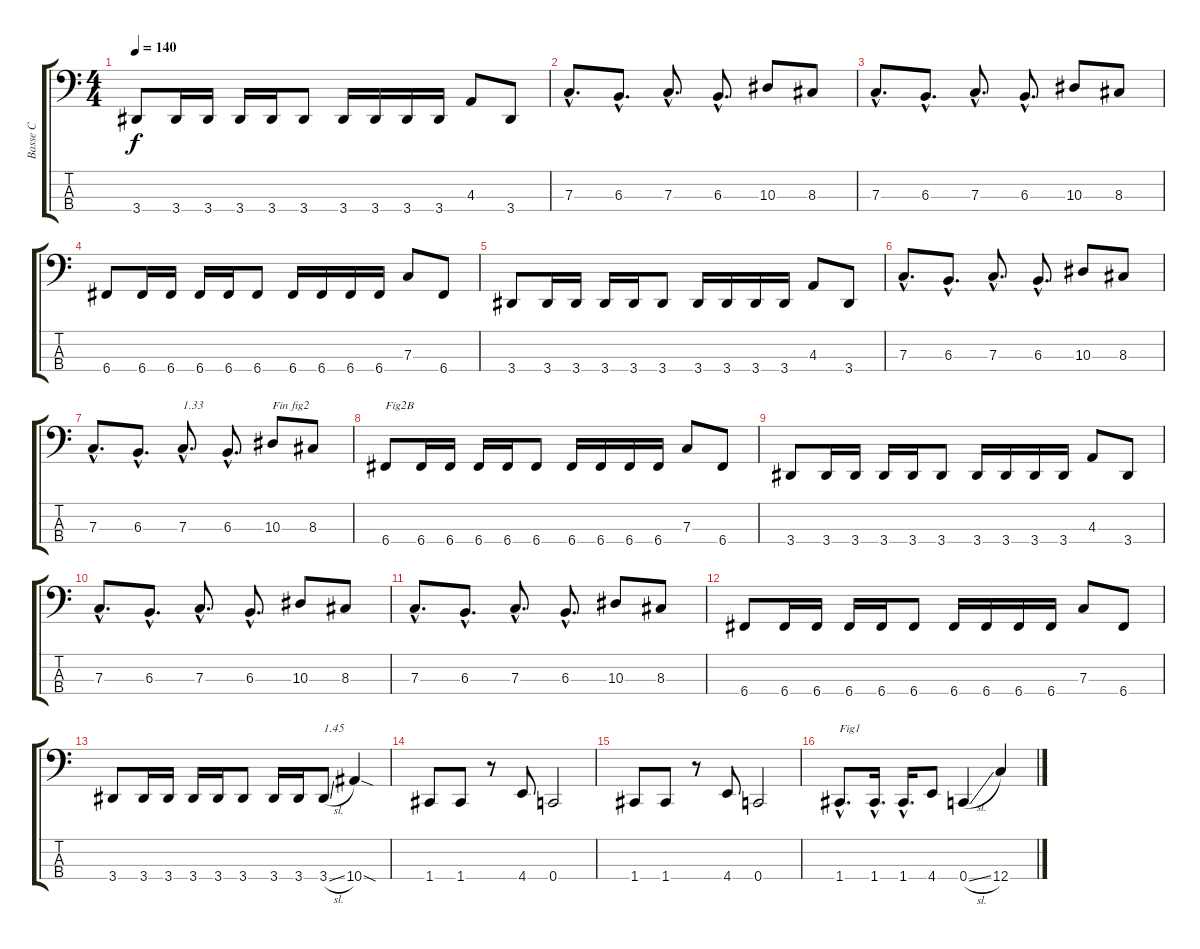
\track ("Basse C" "Basse C") {instrument electricbassfinger}
\staff {score tabs}
\tuning (Eb2 Bb1 F1 C1) {hide}
\ts (4 4)
\tempo 140
\clef f4
\ks c
3.4.8{dy f} 3.4.16 3.4.16 3.4.16 3.4.16 3.4.8 3.4.16 3.4.16 3.4.16 3.4.16 4.3.8 3.4.8 |
7.3{hac}.8{d} 6.3{hac}.8{d} 7.3{hac}.8{d} 6.3{hac}.8{d} 10.3.8 8.3.8 |
7.3{hac}.8{d} 6.3{hac}.8{d} 7.3{hac}.8{d} 6.3{hac}.8{d} 10.3.8 8.3.8 |
6.4.8 6.4.16 6.4.16 6.4.16 6.4.16 6.4.8 6.4.16 6.4.16 6.4.16 6.4.16 7.3.8 6.4.8 |
3.4.8 3.4.16 3.4.16 3.4.16 3.4.16 3.4.8 3.4.16 3.4.16 3.4.16 3.4.16 4.3.8 3.4.8 |
7.3{hac}.8{d} 6.3{hac}.8{d} 7.3{hac}.8{d} 6.3{hac}.8{d} 10.3.8 8.3.8 |
7.3{hac}.8{d} 6.3{hac}.8{d} 7.3{hac}.8{d txt "1.33"} 6.3{hac}.8{d} 10.3.8{txt "Fin fig2"} 8.3.8 |
6.4.8{txt "Fig2B"} 6.4.16 6.4.16 6.4.16 6.4.16 6.4.8 6.4.16 6.4.16 6.4.16 6.4.16 7.3.8 6.4.8 |
3.4.8 3.4.16 3.4.16 3.4.16 3.4.16 3.4.8 3.4.16 3.4.16 3.4.16 3.4.16 4.3.8 3.4.8 |
7.3{hac}.8{d} 6.3{hac}.8{d} 7.3{hac}.8{d} 6.3{hac}.8{d} 10.3.8 8.3.8 |
7.3{hac}.8{d} 6.3{hac}.8{d} 7.3{hac}.8{d} 6.3{hac}.8{d} 10.3.8 8.3.8 |
6.4.8 6.4.16 6.4.16 6.4.16 6.4.16 6.4.8 6.4.16 6.4.16 6.4.16 6.4.16 7.3.8 6.4.8 |
3.4.8 3.4.16 3.4.16 3.4.16 3.4.16 3.4.8 3.4.16 3.4.16 3.4{sl}.8{txt "1.45"} 10.4{sod}.4 |
1.4.8 1.4.8 r.8 4.4.8 0.4.2 |
1.4.8 1.4.8 r.8 4.4.8 0.4.2 |
1.4{hac}.8{d txt "Fig1"} 1.4{hac}.16{d} 1.4{hac}.16{d} 4.4.8 0.4{sl}.4 12.4{ss}.4
